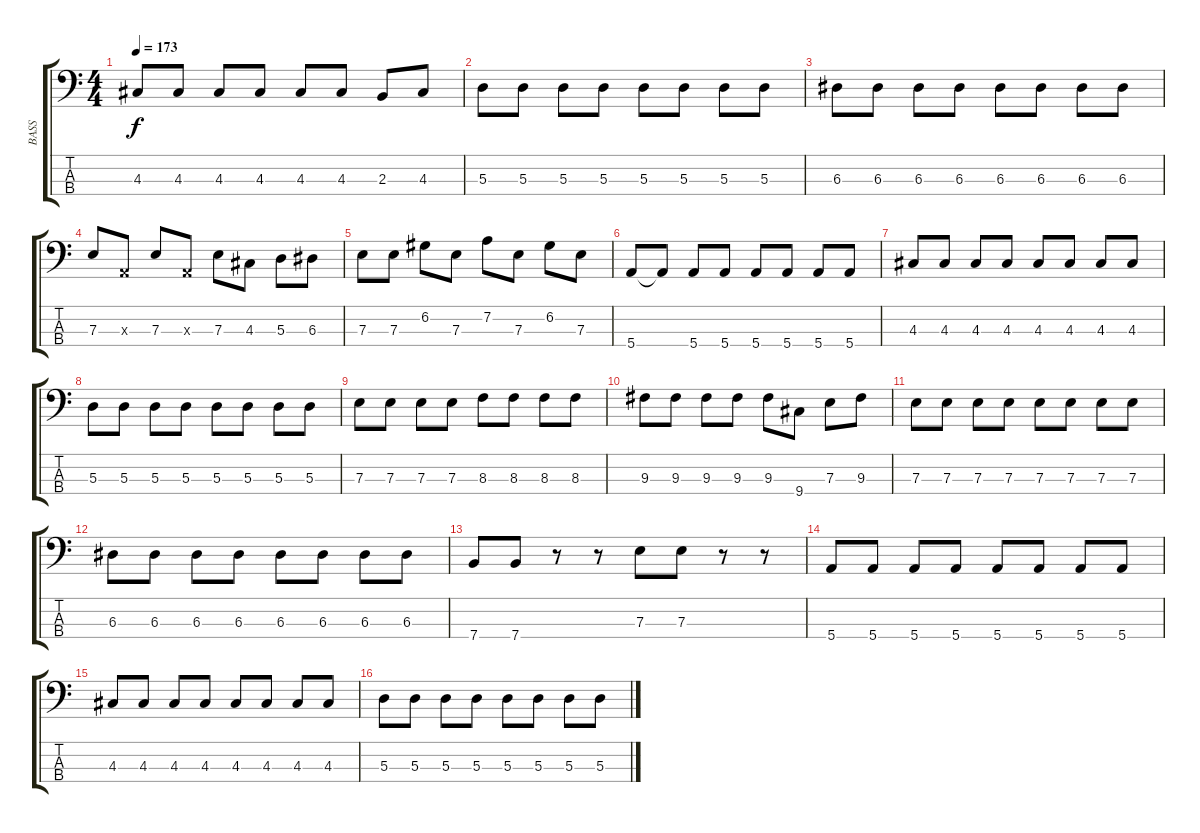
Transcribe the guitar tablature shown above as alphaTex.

\track ("BASS" "BASS") {instrument electricbassfinger}
\staff {score tabs}
\tuning (G2 D2 A1 E1) {hide}
\ts (4 4)
\tempo 173
\clef f4
\ks c
4.3.8{dy f} 4.3.8 4.3.8 4.3.8 4.3.8 4.3.8 2.3.8 4.3.8 |
5.3.8 5.3.8 5.3.8 5.3.8 5.3.8 5.3.8 5.3.8 5.3.8 |
6.3.8 6.3.8 6.3.8 6.3.8 6.3.8 6.3.8 6.3.8 6.3.8 |
7.3.8 0.3{x}.8 7.3.8 0.3{x}.8 7.3.8 4.3.8 5.3.8 6.3.8 |
7.3.8 7.3.8 6.2.8 7.3.8 7.2.8 7.3.8 6.2.8 7.3.8 |
5.4.8 5.4{t}.8 5.4.8 5.4.8 5.4.8 5.4.8 5.4.8 5.4.8 |
4.3.8 4.3.8 4.3.8 4.3.8 4.3.8 4.3.8 4.3.8 4.3.8 |
5.3.8 5.3.8 5.3.8 5.3.8 5.3.8 5.3.8 5.3.8 5.3.8 |
7.3.8 7.3.8 7.3.8 7.3.8 8.3.8 8.3.8 8.3.8 8.3.8 |
9.3.8 9.3.8 9.3.8 9.3.8 9.3.8 9.4.8 7.3.8 9.3.8 |
7.3.8 7.3.8 7.3.8 7.3.8 7.3.8 7.3.8 7.3.8 7.3.8 |
6.3.8 6.3.8 6.3.8 6.3.8 6.3.8 6.3.8 6.3.8 6.3.8 |
7.4.8 7.4.8 r.8 r.8 7.3.8 7.3.8 r.8 r.8 |
5.4.8 5.4.8 5.4.8 5.4.8 5.4.8 5.4.8 5.4.8 5.4.8 |
4.3.8 4.3.8 4.3.8 4.3.8 4.3.8 4.3.8 4.3.8 4.3.8 |
5.3.8 5.3.8 5.3.8 5.3.8 5.3.8 5.3.8 5.3.8 5.3.8
